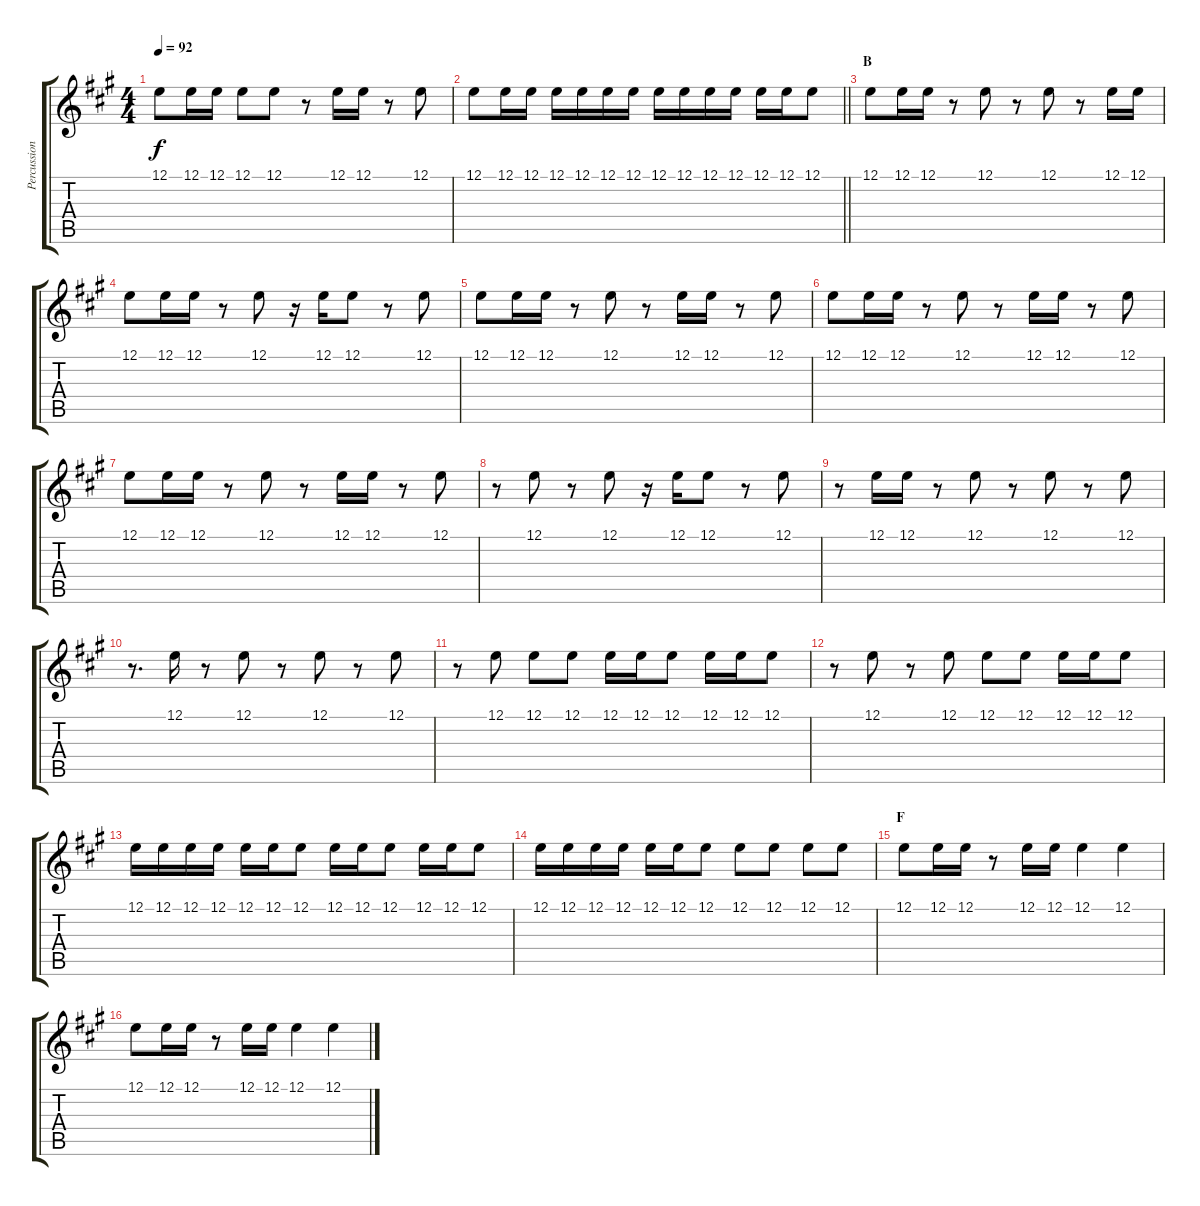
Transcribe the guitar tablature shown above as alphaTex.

\track ("Percussions" "Percussion") {instrument synthdrum}
\staff {score tabs}
\tuning (E4 B3 G3 D3 A2 E2) {hide}
\ts (4 4)
\tempo 92
\clef g2
\ks a
12.1.8{dy f} 12.1.16 12.1.16 12.1.8 12.1.8 r.8 12.1.16 12.1.16 r.8 12.1.8 |
\barLineRight lightlight
12.1.8 12.1.16 12.1.16 12.1.16 12.1.16 12.1.16 12.1.16 12.1.16 12.1.16 12.1.16 12.1.16 12.1.16 12.1.16 12.1.8 |
\section ("" "B")
12.1.8 12.1.16 12.1.16 r.8 12.1.8 r.8 12.1.8 r.8 12.1.16 12.1.16 |
12.1.8 12.1.16 12.1.16 r.8 12.1.8 r.16 12.1.16 12.1.8 r.8 12.1.8 |
12.1.8 12.1.16 12.1.16 r.8 12.1.8 r.8 12.1.16 12.1.16 r.8 12.1.8 |
12.1.8 12.1.16 12.1.16 r.8 12.1.8 r.8 12.1.16 12.1.16 r.8 12.1.8 |
12.1.8 12.1.16 12.1.16 r.8 12.1.8 r.8 12.1.16 12.1.16 r.8 12.1.8 |
r.8 12.1.8 r.8 12.1.8 r.16 12.1.16 12.1.8 r.8 12.1.8 |
r.8 12.1.16 12.1.16 r.8 12.1.8 r.8 12.1.8 r.8 12.1.8 |
r.8{d} 12.1.16 r.8 12.1.8 r.8 12.1.8 r.8 12.1.8 |
r.8 12.1.8 12.1.8 12.1.8 12.1.16 12.1.16 12.1.8 12.1.16 12.1.16 12.1.8 |
r.8 12.1.8 r.8 12.1.8 12.1.8 12.1.8 12.1.16 12.1.16 12.1.8 |
12.1.16 12.1.16 12.1.16 12.1.16 12.1.16 12.1.16 12.1.8 12.1.16 12.1.16 12.1.8 12.1.16 12.1.16 12.1.8 |
12.1.16 12.1.16 12.1.16 12.1.16 12.1.16 12.1.16 12.1.8 12.1.8 12.1.8 12.1.8 12.1.8 |
\section ("" "F")
12.1.8 12.1.16 12.1.16 r.8 12.1.16 12.1.16 12.1.4 12.1.4 |
12.1.8 12.1.16 12.1.16 r.8 12.1.16 12.1.16 12.1.4 12.1.4
